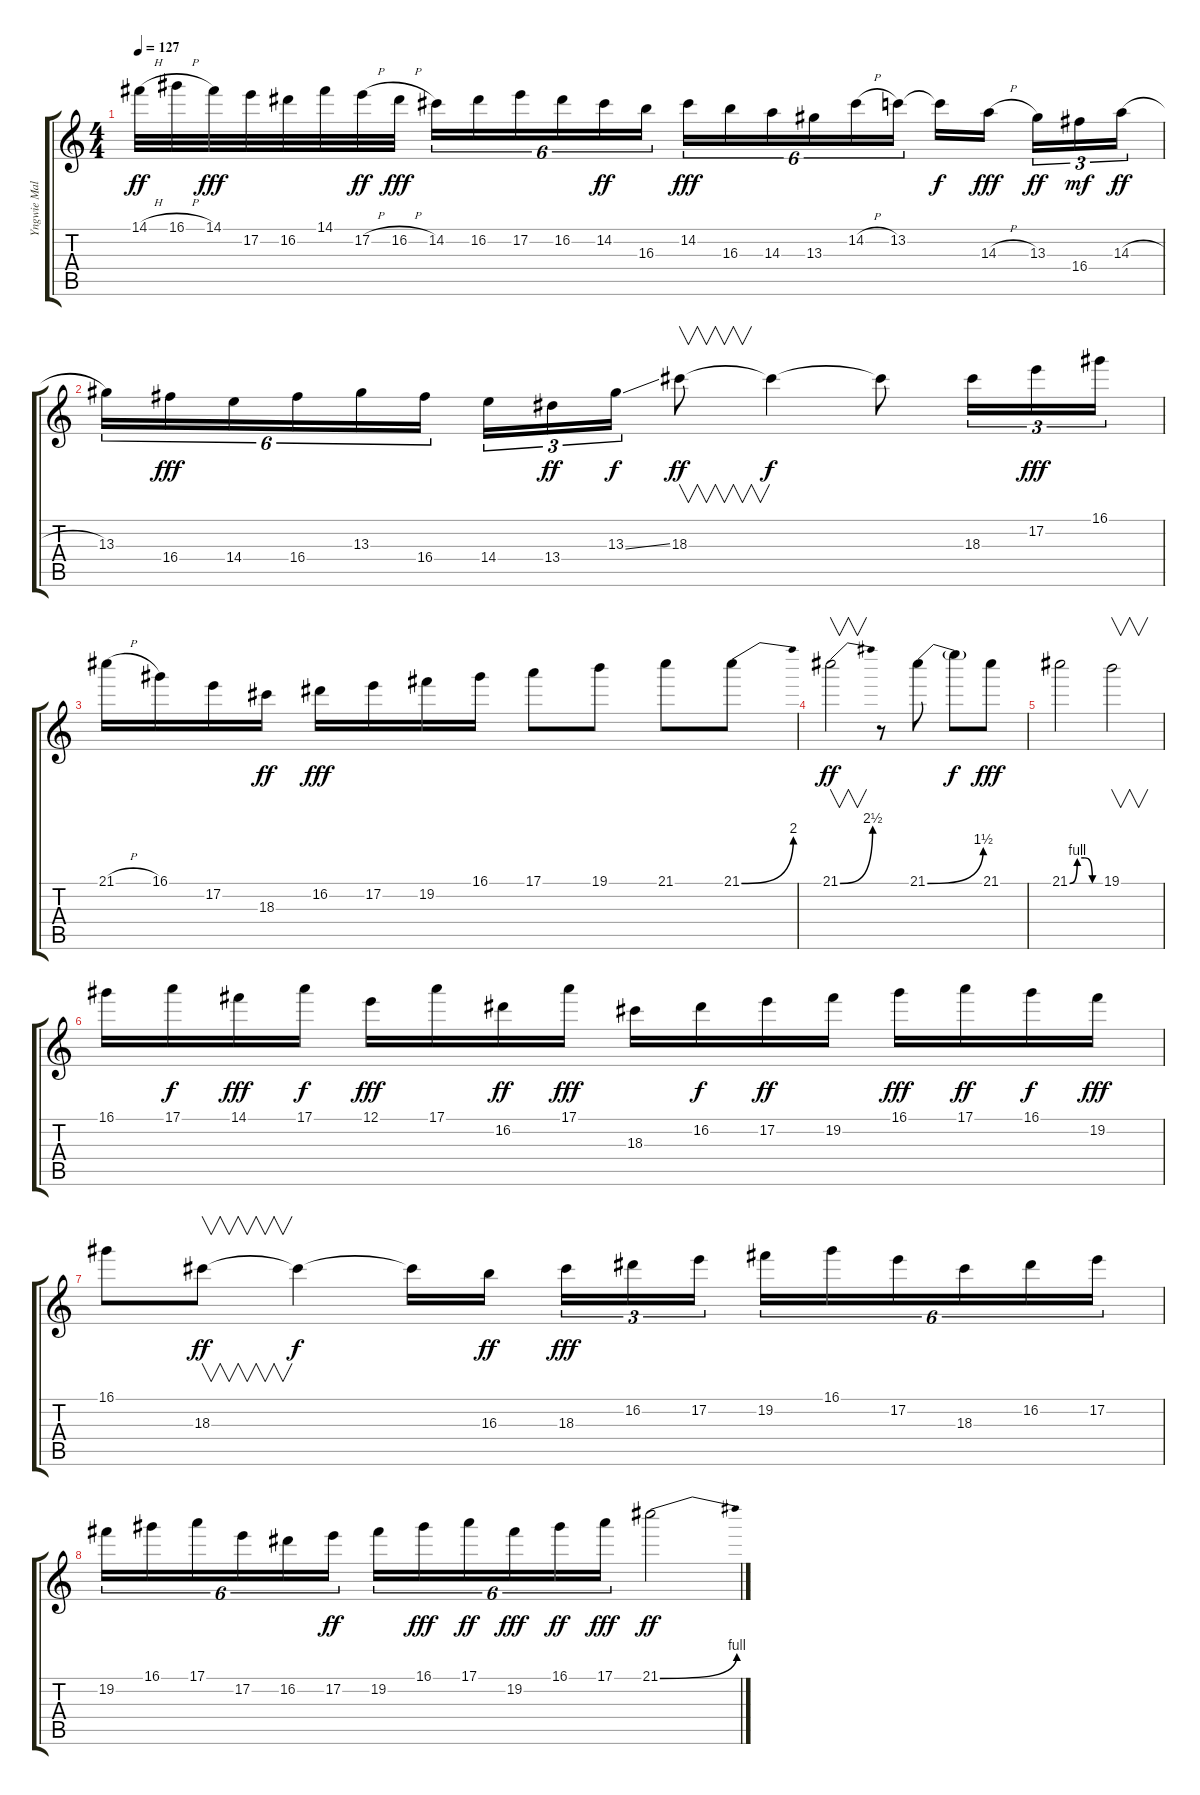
\track ("Yngwie Malmsteen" "Yngwie Mal") {instrument overdrivenguitar}
\staff {score tabs}
\tuning (E4 B3 G3 D3 A2 E2) {hide}
\ts (4 4)
\tempo 127
\clef g2
\ks c
14.1{h}.32{dy ff} 16.1{h}.32 14.1.32{dy fff} 17.2.32 16.2.32 14.1.32 17.2{h}.32{dy ff} 16.2{h}.32{dy fff} 14.2.16{tu (6 4)} 16.2.16{tu (6 4)} 17.2.16{tu (6 4)} 16.2.16{tu (6 4)} 14.2.16{tu (6 4) dy ff} 16.3.16{tu (6 4)} 14.2.16{tu (6 4) dy fff} 16.3.16{tu (6 4)} 14.3.16{tu (6 4)} 13.3.16{tu (6 4)} 14.2{h}.16{tu (6 4)} 13.2.16{tu (6 4)} 13.2{t}.16{dy f} 14.3{h}.16{dy fff} 13.3.16{tu (3 2) dy ff} 16.4.16{tu (3 2) dy mf} 14.3{h}.16{tu (3 2) dy ff} |
13.3.16{tu (6 4)} 16.4.16{tu (6 4) dy fff} 14.4.16{tu (6 4)} 16.4.16{tu (6 4)} 13.3.16{tu (6 4)} 16.4.16{tu (6 4)} 14.4.16{tu (3 2)} 13.4.16{tu (3 2) dy ff} 13.3{ss}.16{tu (3 2) dy f} 18.3.8{v dy ff} 18.3{t}.4{dy f} 18.3{t}.8 18.3.16{tu (3 2)} 17.2.16{tu (3 2) dy fff} 16.1.16{tu (3 2)} |
21.1{h}.16 16.1.16 17.2.16 18.3.16{dy ff} 16.2.16{dy fff} 17.2.16 19.2.16 16.1.16 17.1.8 19.1.8 21.1.8 21.1{be (bend 0 0 60 8)}.8 |
21.1{be (bend 0 0 60 10)}.2{v dy ff} r.8 21.1{be (bend 0 0 60 6)}.8 21.1{t}.8{dy f} 21.1.8{dy fff} |
21.1{be (custom 0 0 15 4 30 4 45 0 60 0)}.2 19.1.2{v} |
16.1.16 17.1.16{dy f} 14.1.16{dy fff} 17.1.16{dy f} 12.1.16{dy fff} 17.1.16 16.2.16{dy ff} 17.1.16{dy fff} 18.3.16 16.2.16{dy f} 17.2.16{dy ff} 19.2.16 16.1.16{dy fff} 17.1.16{dy ff} 16.1.16{dy f} 19.2.16{dy fff} |
16.1.8 18.3.8{v dy ff} 18.3{t}.4{dy f} 18.3{t}.16 16.3.16{dy ff} 18.3.16{tu (3 2) dy fff} 16.2.16{tu (3 2)} 17.2.16{tu (3 2)} 19.2.16{tu (6 4)} 16.1.16{tu (6 4)} 17.2.16{tu (6 4)} 18.3.16{tu (6 4)} 16.2.16{tu (6 4)} 17.2.16{tu (6 4)} |
19.2.16{tu (6 4)} 16.1.16{tu (6 4)} 17.1.16{tu (6 4)} 17.2.16{tu (6 4)} 16.2.16{tu (6 4)} 17.2.16{tu (6 4) dy ff} 19.2.16{tu (6 4)} 16.1.16{tu (6 4) dy fff} 17.1.16{tu (6 4) dy ff} 19.2.16{tu (6 4) dy fff} 16.1.16{tu (6 4) dy ff} 17.1.16{tu (6 4) dy fff} 21.1{be (bend 0 0 60 4)}.2{dy ff}
